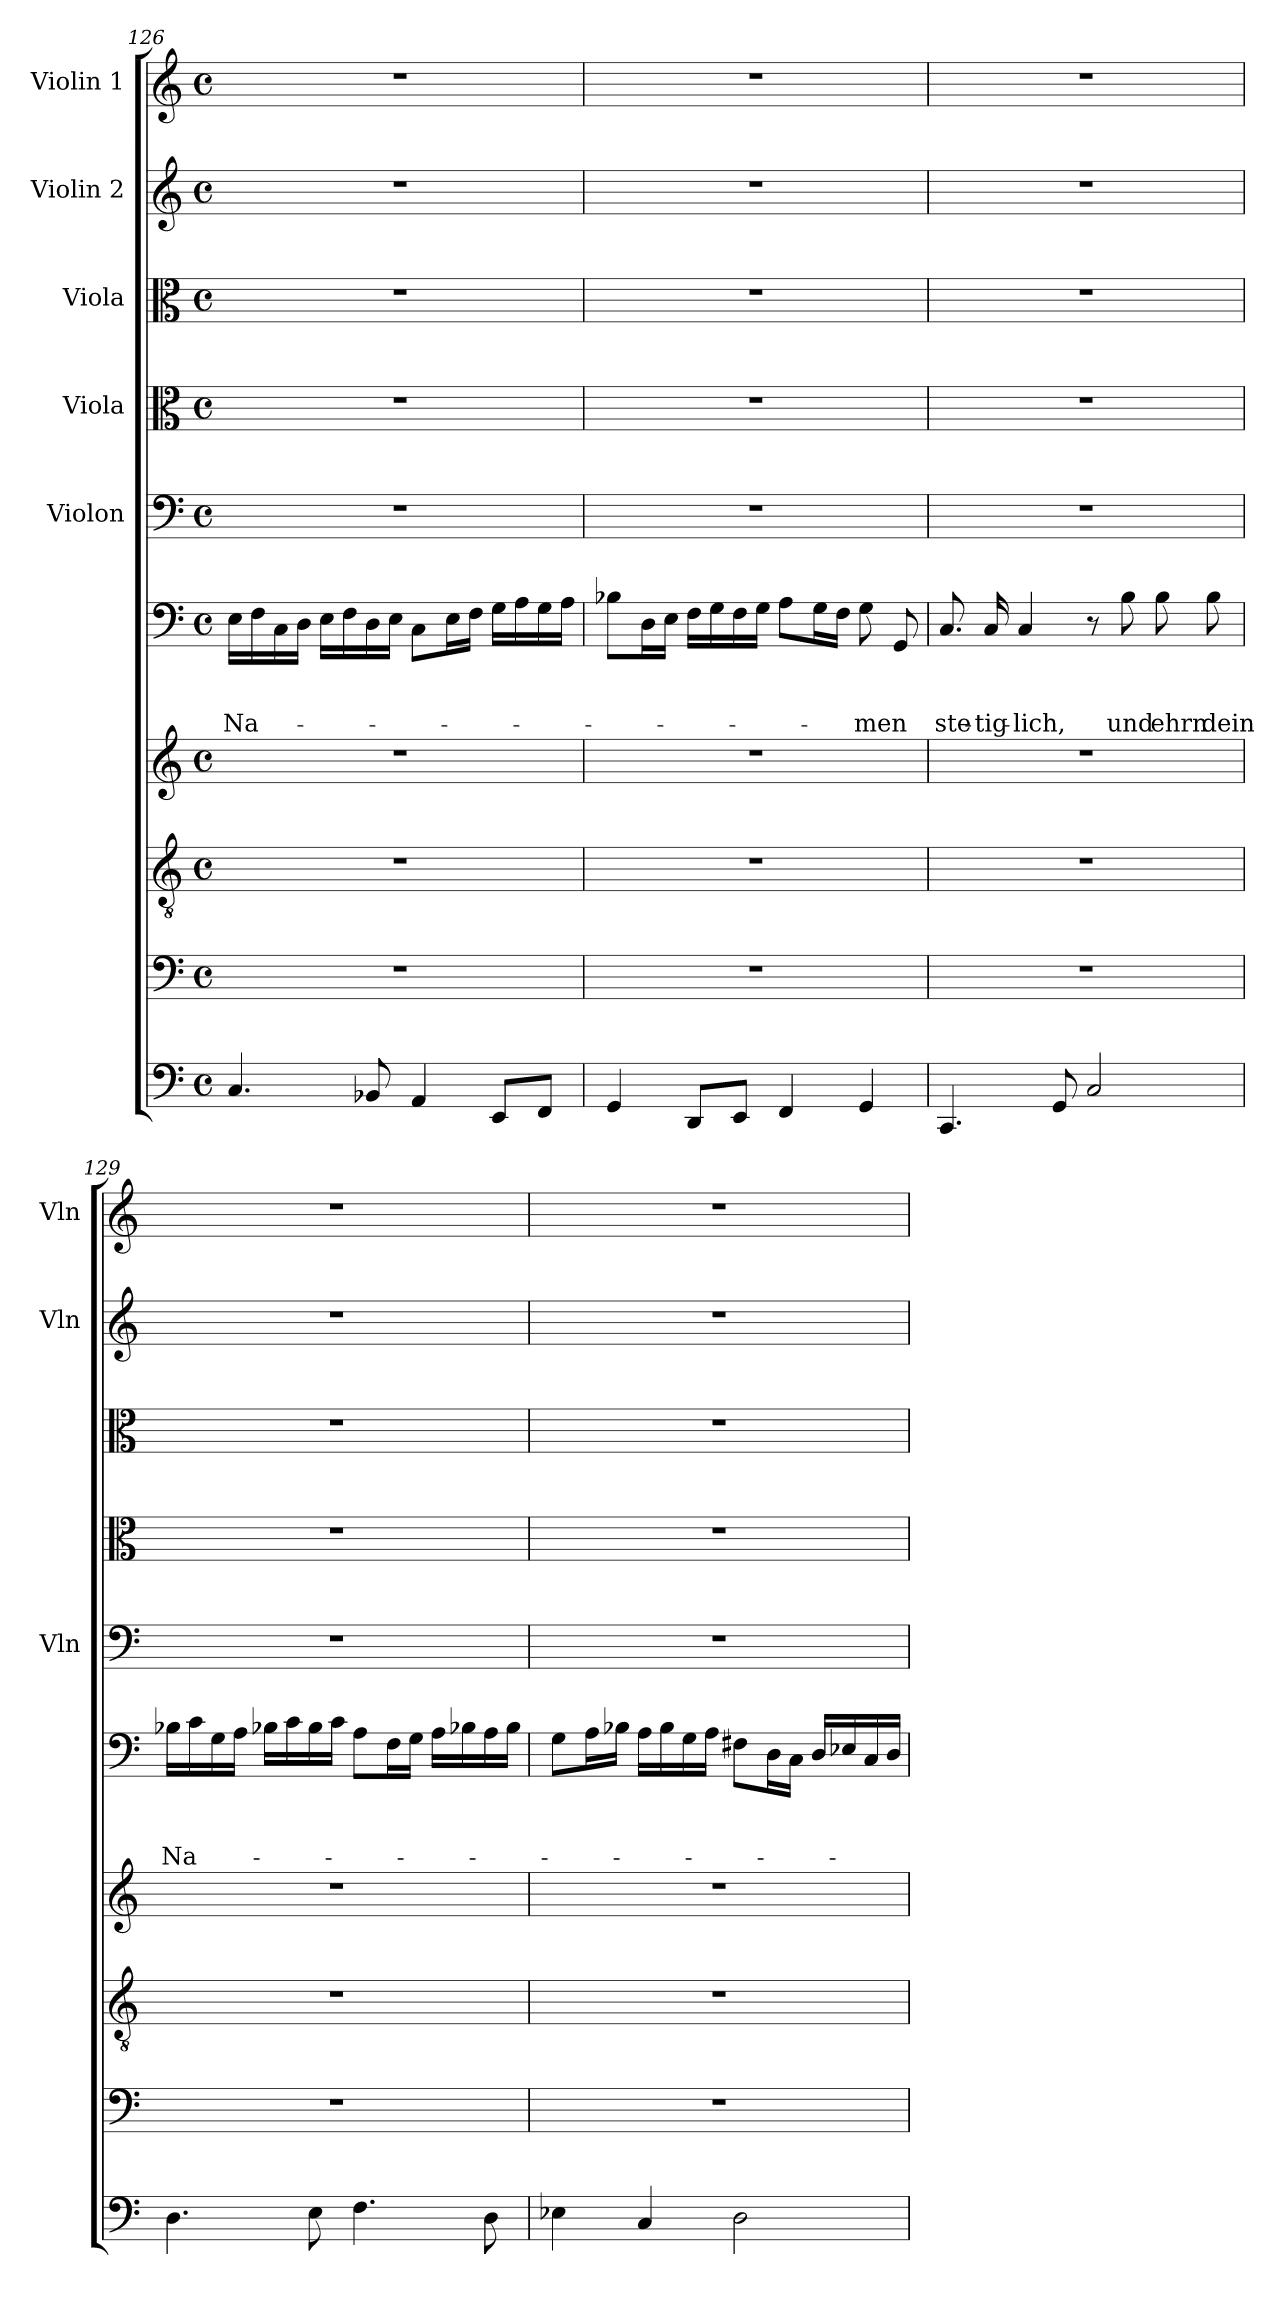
**kern	**kern	**kern	**kern	**kern	**text	**text	**text	**kern	**kern	**kern	**kern	**kern
*part10	*part9	*part8	*part7	*part6	*part6	*part6	*part6	*part5	*part4	*part3	*part2	*part1
*staff10	*staff9	*staff8	*staff7	*staff6	*staff6	*staff6	*staff6	*staff5	*staff4	*staff3	*staff2	*staff1
*	*	*	*	*	*	*	*	*I"Violon	*I"Viola	*I"Viola	*I"Violin 2	*I"Violin 1
*	*	*	*	*	*	*	*	*I'Vln	*	*	*I'Vln	*I'Vln
!!LO:LB:g=z
*clefF4	*clefF4	*clefGv2	*clefG2	*clefF4	*	*	*	*clefF4	*clefC3	*clefC3	*clefG2	*clefG2
*k[]	*k[]	*k[]	*k[]	*k[]	*	*	*	*k[]	*k[]	*k[]	*k[]	*k[]
*C:	*C:	*C:	*C:	*C:	*	*	*	*C:	*C:	*C:	*C:	*C:
*M4/4	*M4/4	*M4/4	*M4/4	*M4/4	*	*	*	*M4/4	*M4/4	*M4/4	*M4/4	*M4/4
*met(c)	*met(c)	*met(c)	*met(c)	*met(c)	*	*	*	*met(c)	*met(c)	*met(c)	*met(c)	*met(c)
=126	=126	=126	=126	=126	=126	=126	=126	=126	=126	=126	=126	=126
!	!	!	!	!	!	!	!LO:LY:b	!	!	!	!	!
4.C/	1r	1r	1r	16E\LL	.	.	Na-	1r	1r	1r	1r	1r
.	.	.	.	16F\	.	.	.	.	.	.	.	.
.	.	.	.	16C\	.	.	.	.	.	.	.	.
.	.	.	.	16D\JJ	.	.	.	.	.	.	.	.
.	.	.	.	16E\LL	.	.	.	.	.	.	.	.
.	.	.	.	16F\	.	.	.	.	.	.	.	.
8BB-X/	.	.	.	16D\	.	.	.	.	.	.	.	.
.	.	.	.	16E\JJ	.	.	.	.	.	.	.	.
4AA/	.	.	.	8C\L	.	.	.	.	.	.	.	.
.	.	.	.	16E\L	.	.	.	.	.	.	.	.
.	.	.	.	16F\JJ	.	.	.	.	.	.	.	.
8EE/L	.	.	.	16G\LL	.	.	.	.	.	.	.	.
.	.	.	.	16A\	.	.	.	.	.	.	.	.
8FF/J	.	.	.	16G\	.	.	.	.	.	.	.	.
.	.	.	.	16A\JJ	.	.	.	.	.	.	.	.
=127	=127	=127	=127	=127	=127	=127	=127	=127	=127	=127	=127	=127
4GG/	1r	1r	1r	8B-X\L	.	.	.	1r	1r	1r	1r	1r
.	.	.	.	16D\L	.	.	.	.	.	.	.	.
.	.	.	.	16E\JJ	.	.	.	.	.	.	.	.
8DD/L	.	.	.	16F\LL	.	.	.	.	.	.	.	.
.	.	.	.	16G\	.	.	.	.	.	.	.	.
8EE/J	.	.	.	16F\	.	.	.	.	.	.	.	.
.	.	.	.	16G\JJ	.	.	.	.	.	.	.	.
4FF/	.	.	.	8A\L	.	.	.	.	.	.	.	.
.	.	.	.	16G\L	.	.	.	.	.	.	.	.
.	.	.	.	16F\JJ	.	.	.	.	.	.	.	.
!	!	!	!	!	!	!	!LO:LY:b	!	!	!	!	!
4GG/	.	.	.	8G\	.	.	-men	.	.	.	.	.
.	.	.	.	8GG/	.	.	.	.	.	.	.	.
=128	=128	=128	=128	=128	=128	=128	=128	=128	=128	=128	=128	=128
!	!	!	!	!	!	!	!LO:LY:b	!	!	!	!	!
4.CC/	1r	1r	1r	8.C/	.	.	ste-	1r	1r	1r	1r	1r
!	!	!	!	!	!	!	!LO:LY:b	!	!	!	!	!
.	.	.	.	16C/	.	.	-tig-	.	.	.	.	.
!	!	!	!	!	!	!	!LO:LY:b	!	!	!	!	!
.	.	.	.	4C/	.	.	-lich,	.	.	.	.	.
8GG/	.	.	.	.	.	.	.	.	.	.	.	.
2C/	.	.	.	8r	.	.	.	.	.	.	.	.
!	!	!	!	!	!	!	!LO:LY:b	!	!	!	!	!
.	.	.	.	8B\	.	.	und	.	.	.	.	.
!	!	!	!	!	!	!	!LO:LY:b	!	!	!	!	!
.	.	.	.	8B\	.	.	ehrn	.	.	.	.	.
!	!	!	!	!	!	!	!LO:LY:b	!	!	!	!	!
.	.	.	.	8B\	.	.	dein	.	.	.	.	.
=129	=129	=129	=129	=129	=129	=129	=129	=129	=129	=129	=129	=129
!	!	!	!	!	!	!	!LO:LY:b	!	!	!	!	!
4.D\	1r	1r	1r	16B-X\LL	.	.	Na-	1r	1r	1r	1r	1r
.	.	.	.	16c\	.	.	.	.	.	.	.	.
.	.	.	.	16G\	.	.	.	.	.	.	.	.
.	.	.	.	16A\JJ	.	.	.	.	.	.	.	.
.	.	.	.	16B-X\LL	.	.	.	.	.	.	.	.
.	.	.	.	16c\	.	.	.	.	.	.	.	.
8E\	.	.	.	16B-\	.	.	.	.	.	.	.	.
.	.	.	.	16c\JJ	.	.	.	.	.	.	.	.
4.F\	.	.	.	8A\L	.	.	.	.	.	.	.	.
.	.	.	.	16F\L	.	.	.	.	.	.	.	.
.	.	.	.	16G\JJ	.	.	.	.	.	.	.	.
.	.	.	.	16A\LL	.	.	.	.	.	.	.	.
.	.	.	.	16B-X\	.	.	.	.	.	.	.	.
8D\	.	.	.	16A\	.	.	.	.	.	.	.	.
.	.	.	.	16B-\JJ	.	.	.	.	.	.	.	.
=130	=130	=130	=130	=130	=130	=130	=130	=130	=130	=130	=130	=130
4E-X\	1r	1r	1r	8G\L	.	.	.	1r	1r	1r	1r	1r
.	.	.	.	16A\L	.	.	.	.	.	.	.	.
.	.	.	.	16B-X\JJ	.	.	.	.	.	.	.	.
4C/	.	.	.	16A\LL	.	.	.	.	.	.	.	.
.	.	.	.	16B-\	.	.	.	.	.	.	.	.
.	.	.	.	16G\	.	.	.	.	.	.	.	.
.	.	.	.	16A\JJ	.	.	.	.	.	.	.	.
2D\	.	.	.	8F#X\L	.	.	.	.	.	.	.	.
.	.	.	.	16D\L	.	.	.	.	.	.	.	.
.	.	.	.	16C\JJ	.	.	.	.	.	.	.	.
.	.	.	.	16D/LL	.	.	.	.	.	.	.	.
.	.	.	.	16E-X/	.	.	.	.	.	.	.	.
.	.	.	.	16C/	.	.	.	.	.	.	.	.
.	.	.	.	16D/JJ	.	.	.	.	.	.	.	.
=	=	=	=	=	=	=	=	=	=	=	=	=
*-	*-	*-	*-	*-	*-	*-	*-	*-	*-	*-	*-	*-
